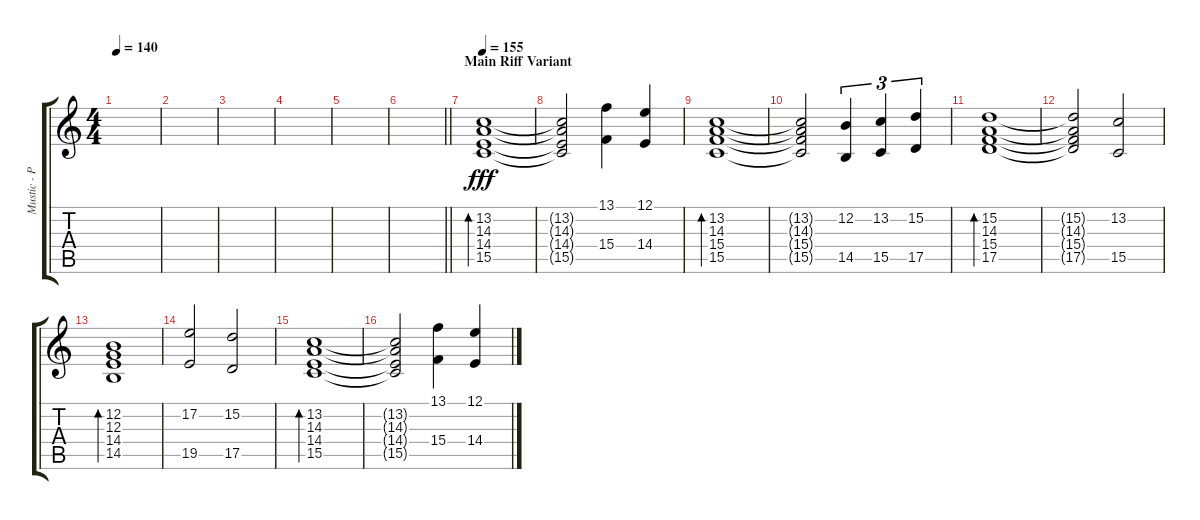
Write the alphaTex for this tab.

\track ("Mustic - Piano" "Mustic - P") {instrument honkytonkpiano}
\staff {score tabs}
\tuning (E4 B3 G3 D3 A2 E2) {hide}
\ts (4 4)
\tempo 140
\clef g2
\ks c
|
|
|
|
|
\barLineRight lightlight
|
\section ("" "Main Riff Variant")
\tempo 155
(13.2 14.3 14.4 15.5).1{bd 120 dy fff} |
(13.2{t} 14.3{t} 14.4{t} 15.5{t}).2 (13.1 15.4).4 (12.1 14.4).4 |
(13.2 14.3 15.4 15.5).1{bd 120} |
(13.2{t} 14.3{t} 15.4{t} 15.5{t}).2 (12.2 14.5).4{tu (3 2)} (13.2 15.5).4{tu (3 2)} (15.2 17.5).4{tu (3 2)} |
(15.2 14.3 15.4 17.5).1{bd 120} |
(15.2{t} 14.3{t} 15.4{t} 17.5{t}).2 (13.2 15.5).2 |
(12.2 12.3 14.4 14.5).1{bd 120} |
(17.2 19.5).2 (15.2 17.5).2 |
(13.2 14.3 14.4 15.5).1{bd 120} |
(13.2{t} 14.3{t} 14.4{t} 15.5{t}).2 (13.1 15.4).4 (12.1 14.4).4
